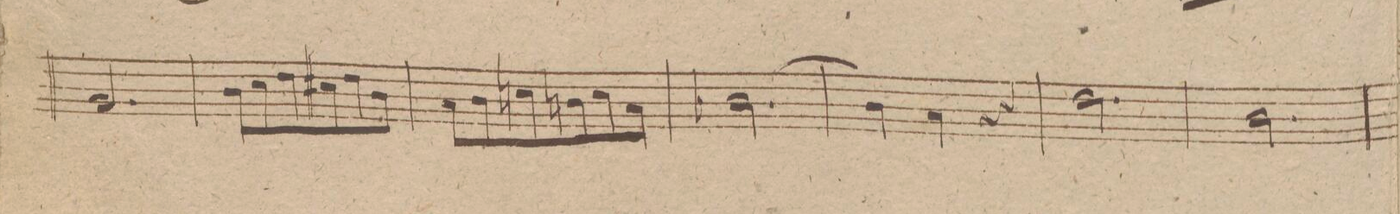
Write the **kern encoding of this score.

**kern	**dynam
*I"Clarinetto 2do in A.	*
*clefG2	*
*k[f#]	*
*M3/4	*
2.e/	.
=23	=23
8g/L	.
8a/	.
8b\	.
8a#X/	.
8b\	.
8g/J	.
=24	=24
8f#/L	.
8g/	.
8an/	.
8g#/	.
8a/	.
8f#/J	.
=25	=25
[2.gnX/	.
=26	=26
4g/]	.
4f#\	.
4r	.
=27	=27
2.b\	.
=28	=28
2.g/	.
=29	=29
*-	*-
